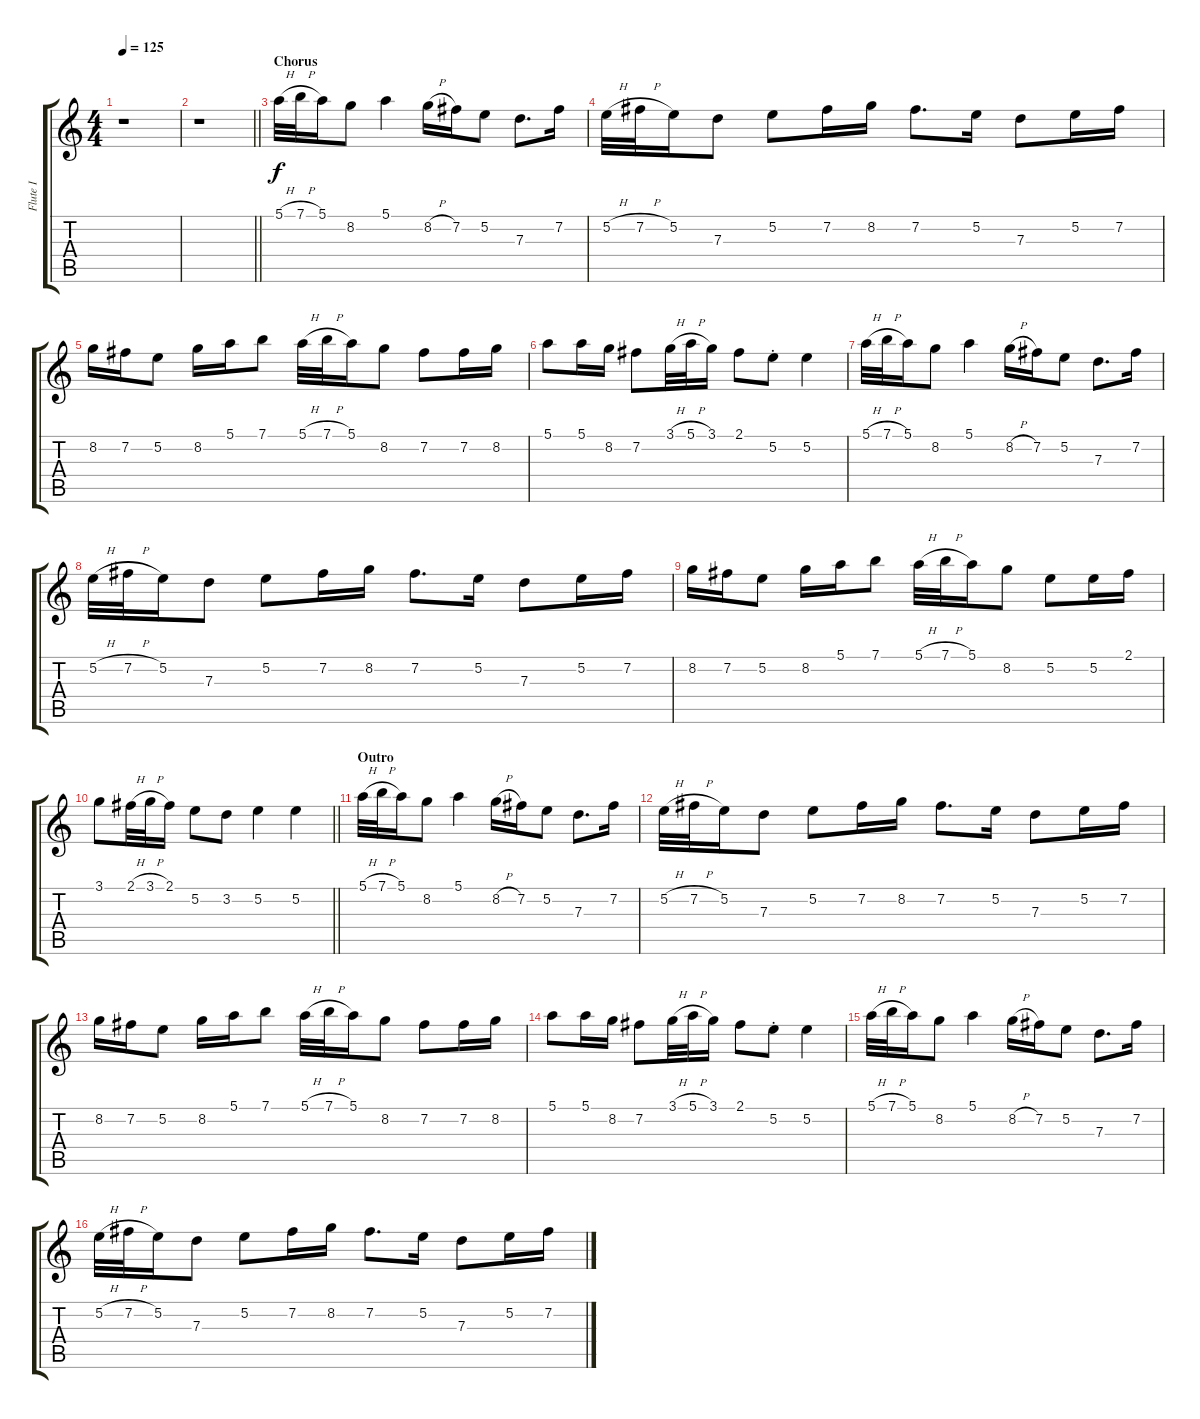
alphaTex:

\track ("Flute I" "Flute I") {instrument flute}
\staff {score tabs}
\tuning (E5 B4 G4 D4 A3 E3) {hide}
\ts (4 4)
\tempo 125
\clef g2
\ks c
r.1{dy mf} |
\barLineRight lightlight
r.1 |
\section ("" "Chorus")
5.1{h}.32{dy f volume 10 balance 5 instrument flute} 7.1{h}.32 5.1.16 8.2.8 5.1.4 8.2{h}.16 7.2.16 5.2.8 7.3.8{d} 7.2.16 |
5.2{h}.32 7.2{h}.32 5.2.16 7.3.8 5.2.8 7.2.16 8.2.16 7.2.8{d} 5.2.16 7.3.8 5.2.16 7.2.16 |
8.2.16 7.2.16 5.2.8 8.2.16 5.1.16 7.1.8 5.1{h}.32 7.1{h}.32 5.1.16 8.2.8 7.2.8 7.2.16 8.2.16 |
5.1.8 5.1.16 8.2.16 7.2.8 3.1{h}.32 5.1{h}.32 3.1.16 2.1.8 5.2{st}.8 5.2.4 |
5.1{h}.32 7.1{h}.32 5.1.16 8.2.8 5.1.4 8.2{h}.16 7.2.16 5.2.8 7.3.8{d} 7.2.16 |
5.2{h}.32 7.2{h}.32 5.2.16 7.3.8 5.2.8 7.2.16 8.2.16 7.2.8{d} 5.2.16 7.3.8 5.2.16 7.2.16 |
8.2.16 7.2.16 5.2.8 8.2.16 5.1.16 7.1.8 5.1{h}.32 7.1{h}.32 5.1.16 8.2.8 5.2.8 5.2.16 2.1.16 |
\barLineRight lightlight
3.1.8 2.1{h}.32 3.1{h}.32 2.1.16 5.2.8 3.2.8 5.2.4 5.2.4 |
\section ("" "Outro")
5.1{h}.32 7.1{h}.32 5.1.16 8.2.8 5.1.4 8.2{h}.16 7.2.16 5.2.8 7.3.8{d} 7.2.16 |
5.2{h}.32 7.2{h}.32 5.2.16 7.3.8 5.2.8 7.2.16 8.2.16 7.2.8{d} 5.2.16 7.3.8 5.2.16 7.2.16 |
8.2.16 7.2.16 5.2.8 8.2.16 5.1.16 7.1.8 5.1{h}.32 7.1{h}.32 5.1.16 8.2.8 7.2.8 7.2.16 8.2.16 |
5.1.8 5.1.16 8.2.16 7.2.8 3.1{h}.32 5.1{h}.32 3.1.16 2.1.8 5.2{st}.8 5.2.4 |
5.1{h}.32 7.1{h}.32 5.1.16 8.2.8 5.1.4 8.2{h}.16 7.2.16 5.2.8 7.3.8{d} 7.2.16 |
5.2{h}.32 7.2{h}.32 5.2.16 7.3.8 5.2.8 7.2.16 8.2.16 7.2.8{d} 5.2.16 7.3.8 5.2.16 7.2.16
